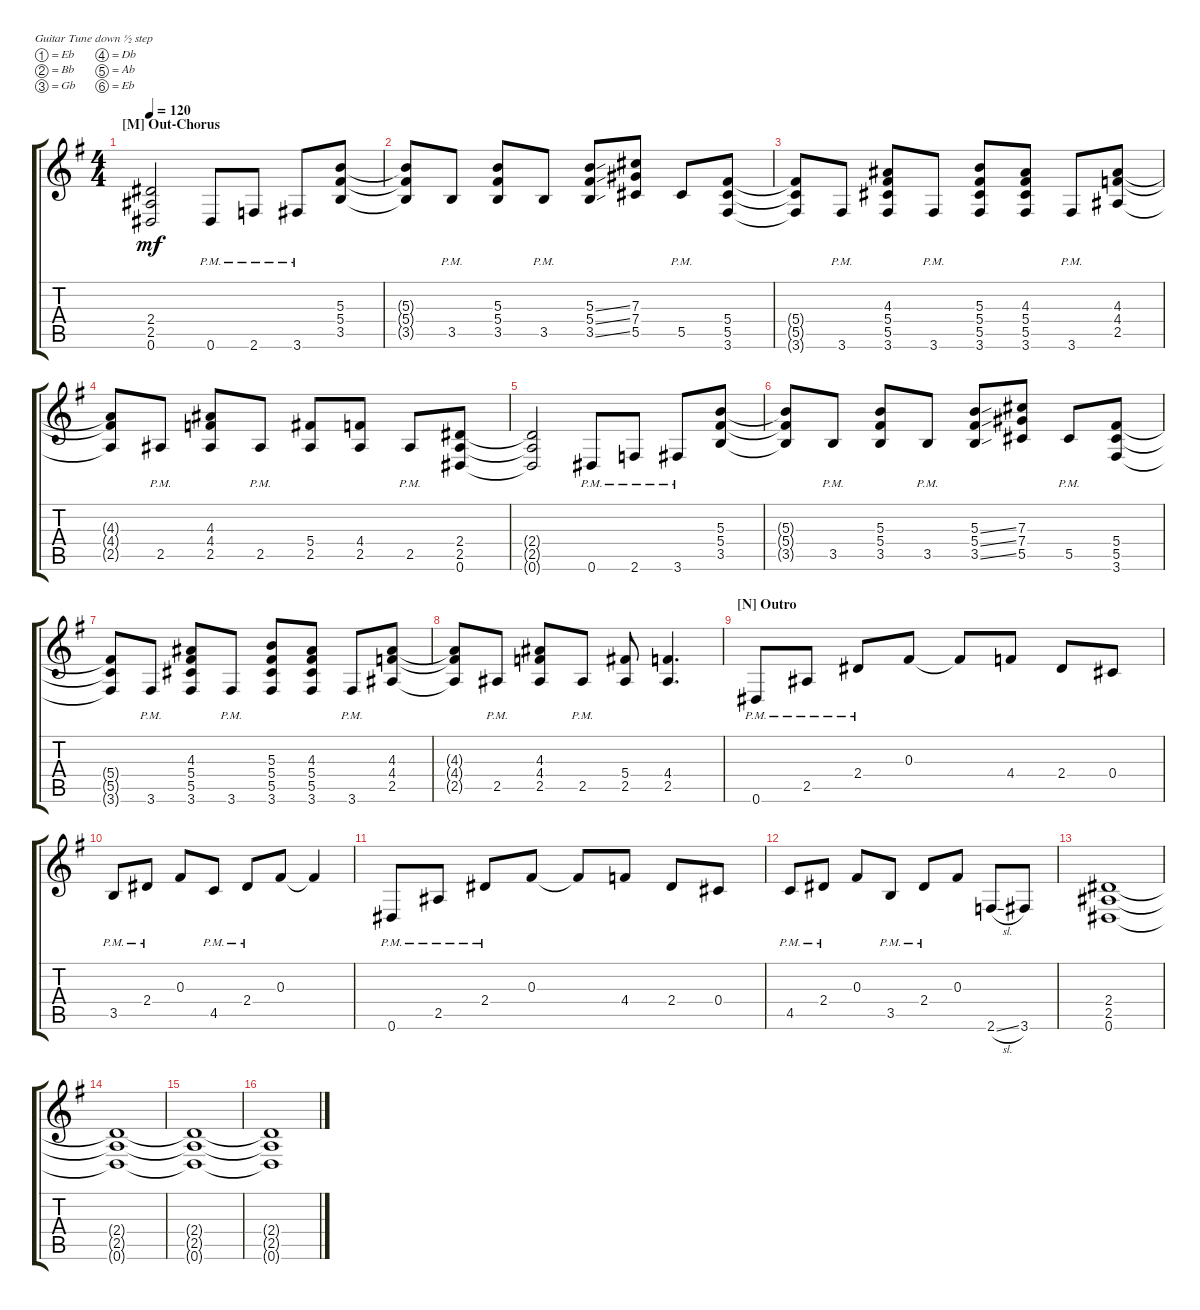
\defaultSystemsLayout 4
\bracketExtendMode groupsimilarinstruments
\singleTrackTrackNamePolicy hidden
\multiTrackTrackNamePolicy hidden
\firstSystemTrackNameOrientation horizontal
\otherSystemsTrackNameOrientation horizontal
\track ("Sergey Popov" "E-Gt") {instrument distortionguitar}
\staff {score tabs}
\tuning (Eb4 Bb3 Gb3 Db3 Ab2 Eb2)
\ts (4 4)
\section ("M" "Out-Chorus")
\tempo 120
\clef g2
\scale
1.03909
\ks g
(0.6{t} 2.5{t} 2.4{t}).2{dy mf} 0.6{pm}.8 2.6{pm}.8 3.6{pm}.8 (3.5 5.4 5.3).8 |
\scale
0.960908 (5.3{t} 5.4{t} 3.5{t}).8 3.5{pm}.8 (3.5 5.4 5.3).8 3.5{pm}.8 (3.5{ss} 5.4{ss} 5.3{ss}).8 (5.5 7.4 7.3).8 5.5{pm}.8 (3.6 5.5 5.4).8 |
\scale
1.03909 (3.6{t} 5.5{t} 5.4{t}).8 3.6{pm}.8 (3.6 5.5 5.4 4.3).8 3.6{pm}.8 (5.3 5.4 5.5 3.6).8 (4.3 5.4 5.5 3.6).8 3.6{pm}.8 (2.5 4.4 4.3).8 |
\scale
0.960908 (4.3{t} 4.4{t} 2.5{t}).8 2.5{pm}.8 (2.5 4.4 4.3).8 2.5{pm}.8 (5.4 2.5).8 (4.4 2.5).8 2.5{pm}.8 (0.6 2.5 2.4).8 |
\scale
1.03909 (0.6{t} 2.5{t} 2.4{t}).2 0.6{pm}.8 2.6{pm}.8 3.6{pm}.8 (3.5 5.4 5.3).8 |
\scale
0.960908 (5.3{t} 5.4{t} 3.5{t}).8 3.5{pm}.8 (3.5 5.4 5.3).8 3.5{pm}.8 (3.5{ss} 5.4{ss} 5.3{ss}).8 (5.5 7.4 7.3).8 5.5{pm}.8 (3.6 5.5 5.4).8 |
\scale
1.03909 (3.6{t} 5.5{t} 5.4{t}).8 3.6{pm}.8 (3.6 5.5 5.4 4.3).8 3.6{pm}.8 (5.3 5.4 5.5 3.6).8 (4.3 5.4 5.5 3.6).8 3.6{pm}.8 (2.5 4.4 4.3).8 |
\scale
0.960908 (4.3{t} 4.4{t} 2.5{t}).8 2.5{pm}.8 (2.5 4.4 4.3).8 2.5{pm}.8 (5.4 2.5).8 (4.4 2.5).4{d} |
\section ("N" "Outro")
\scale
1.03909 0.6{pm}.8 2.5{pm}.8 2.4{pm}.8 0.3.8 0.3{t}.8 4.4.8 2.4.8 0.4.8 |
\scale
0.960908 3.5{pm}.8 2.4{pm}.8 0.3.8 4.5{pm}.8 2.4{pm}.8 0.3.8 0.3{t}.4 |
\scale
1.03909 0.6{pm}.8 2.5{pm}.8 2.4{pm}.8 0.3.8 0.3{t}.8 4.4.8 2.4.8 0.4.8 |
\scale
0.960908 4.5{pm}.8 2.4{pm}.8 0.3.8 3.5{pm}.8 2.4{pm}.8 0.3.8 2.6{sl}.8 3.6.8 |
\scale
1.03909 (2.4 2.5 0.6).1 |
\scale
0.960908 (2.4{t} 2.5{t} 0.6{t}).1 |
\scale
1.03909 (2.4{t} 2.5{t} 0.6{t}).1 |
\scale
0.960908 (2.4{t} 2.5{t} 0.6{t}).1
